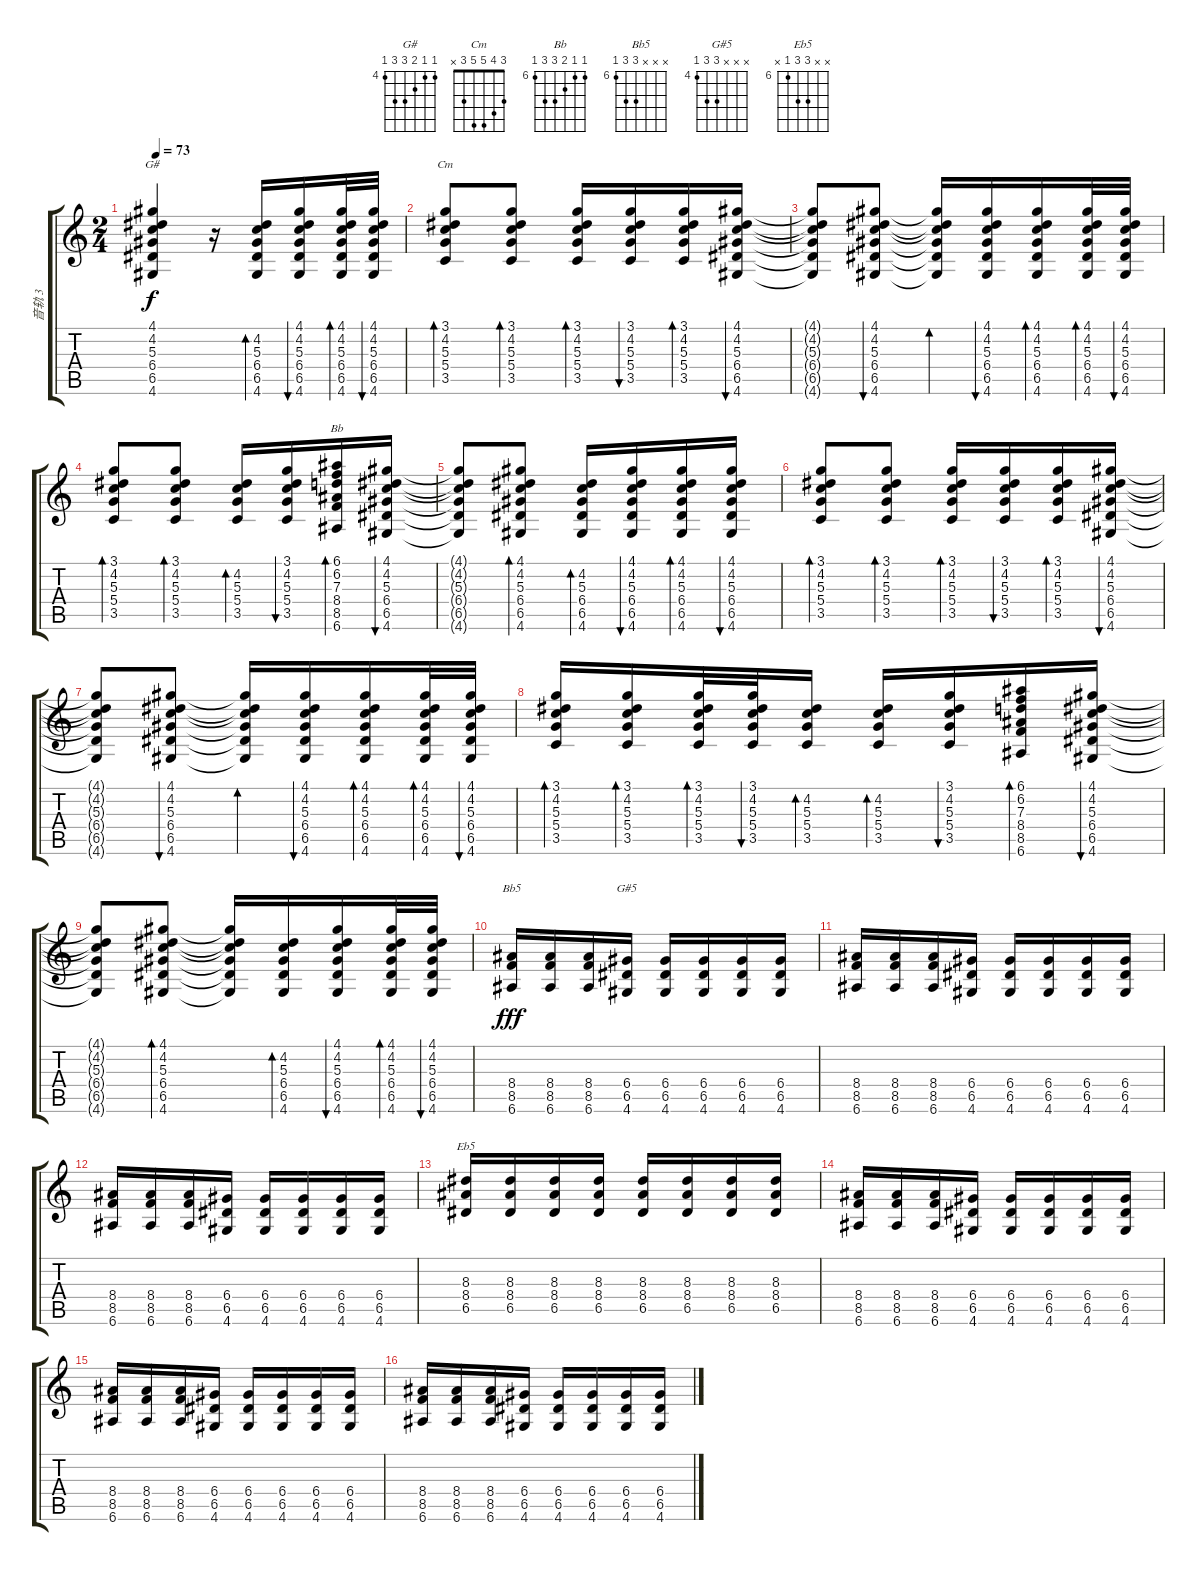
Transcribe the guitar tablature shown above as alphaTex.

\track ("音轨 3" "音轨 3") {instrument electricguitarclean}
\staff {score tabs}
\tuning (E4 B3 G3 D3 A2 E2) {hide}
\chord ("G#" 4 4 5 6 6 4) {firstfret 4}
\chord ("Cm" 3 4 5 5 3 x)
\chord ("Bb" 6 6 7 8 8 6) {firstfret 6}
\chord ("Bb5" x x x 8 8 6) {firstfret 6}
\chord ("G#5" x x x 6 6 4) {firstfret 4}
\chord ("Eb5" x x 8 8 6 x) {firstfret 6}
\ts (2 4)
\tempo 73
\clef g2
\ks c
(4.1{t} 4.2{t} 5.3{t} 6.4{t} 6.5{t} 4.6{t}).4{ch "G#" dy f} r.16 (4.2 5.3 6.4 6.5 4.6).16{bd 30} (4.1 4.2 5.3 6.4 6.5 4.6).16{bu 30} (4.1 4.2 5.3 6.4 6.5 4.6).32{bd 30} (4.1 4.2 5.3 6.4 6.5 4.6).32{bu 30} |
(3.1 4.2 5.3 5.4 3.5).8{bd 30 ch "Cm"} (3.1 4.2 5.3 5.4 3.5).8{bd 30} (3.1 4.2 5.3 5.4 3.5).16{bd 30} (3.1 4.2 5.3 5.4 3.5).16{bu 30} (3.1 4.2 5.3 5.4 3.5).16{bd 30} (4.1 4.2 5.3 6.4 6.5 4.6).16{bu 30} |
(4.1{t} 4.2{t} 5.3{t} 6.4{t} 6.5{t} 4.6{t}).8 (4.1 4.2 5.3 6.4 6.5 4.6).8{bu 30} (4.1{t} 4.2{t} 5.3{t} 6.4{t} 6.5{t} 4.6{t}).16{bd 30} (4.1 4.2 5.3 6.4 6.5 4.6).16{bu 30} (4.1 4.2 5.3 6.4 6.5 4.6).16{bd 30} (4.1 4.2 5.3 6.4 6.5 4.6).32{bd 30} (4.1 4.2 5.3 6.4 6.5 4.6).32{bu 30} |
(3.1 4.2 5.3 5.4 3.5).8{bd 60} (3.1 4.2 5.3 5.4 3.5).8{bd 30} (4.2 5.3 5.4 3.5).16{bd 30} (3.1 4.2 5.3 5.4 3.5).16{bu 30} (6.1 6.2 7.3 8.4 8.5 6.6).16{bd 30 ch "Bb"} (4.1 4.2 5.3 6.4 6.5 4.6).16{bu 30} |
(4.1{t} 4.2{t} 5.3{t} 6.4{t} 6.5{t} 4.6{t}).8 (4.1 4.2 5.3 6.4 6.5 4.6).8{bd 30} (4.2 5.3 6.4 6.5 4.6).16{bd 30} (4.1 4.2 5.3 6.4 6.5 4.6).16{bu 30} (4.1 4.2 5.3 6.4 6.5 4.6).16{bd 30} (4.1 4.2 5.3 6.4 6.5 4.6).16{bu 30} |
(3.1 4.2 5.3 5.4 3.5).8{bd 30} (3.1 4.2 5.3 5.4 3.5).8{bd 30} (3.1 4.2 5.3 5.4 3.5).16{bd 30} (3.1 4.2 5.3 5.4 3.5).16{bu 30} (3.1 4.2 5.3 5.4 3.5).16{bd 30} (4.1 4.2 5.3 6.4 6.5 4.6).16{bu 30} |
(4.1{t} 4.2{t} 5.3{t} 6.4{t} 6.5{t} 4.6{t}).8 (4.1 4.2 5.3 6.4 6.5 4.6).8{bu 30} (4.1{t} 4.2{t} 5.3{t} 6.4{t} 6.5{t} 4.6{t}).16{bd 30} (4.1 4.2 5.3 6.4 6.5 4.6).16{bu 30} (4.1 4.2 5.3 6.4 6.5 4.6).16{bd 30} (4.1 4.2 5.3 6.4 6.5 4.6).32{bd 30} (4.1 4.2 5.3 6.4 6.5 4.6).32{bu 30} |
(3.1 4.2 5.3 5.4 3.5).16{bd 60} (3.1 4.2 5.3 5.4 3.5).16{bd 30} (3.1 4.2 5.3 5.4 3.5).32{bd 30} (3.1 4.2 5.3 5.4 3.5).32{bu 30} (4.2 5.3 5.4 3.5).16{bd 30} (4.2 5.3 5.4 3.5).16{bd 30} (3.1 4.2 5.3 5.4 3.5).16{bu 30} (6.1 6.2 7.3 8.4 8.5 6.6).16{bd 30} (4.1 4.2 5.3 6.4 6.5 4.6).16{bu 30} |
(4.1{t} 4.2{t} 5.3{t} 6.4{t} 6.5{t} 4.6{t}).8 (4.1 4.2 5.3 6.4 6.5 4.6).8{bd 30} (4.1{t} 4.2{t} 5.3{t} 6.4{t} 6.5{t} 4.6{t}).16 (4.2 5.3 6.4 6.5 4.6).16{bd 30} (4.1 4.2 5.3 6.4 6.5 4.6).16{bu 30} (4.1 4.2 5.3 6.4 6.5 4.6).32{bd 30} (4.1 4.2 5.3 6.4 6.5 4.6).32{bu 30} |
(8.4 8.5 6.6).16{ch "Bb5" dy fff instrument distortionguitar} (8.4 8.5 6.6).16 (8.4 8.5 6.6).16 (6.4 6.5 4.6).16{ch "G#5"} (6.4 6.5 4.6).16 (6.4 6.5 4.6).16 (6.4 6.5 4.6).16 (6.4 6.5 4.6).16 |
(8.4 8.5 6.6).16 (8.4 8.5 6.6).16 (8.4 8.5 6.6).16 (6.4 6.5 4.6).16 (6.4 6.5 4.6).16 (6.4 6.5 4.6).16 (6.4 6.5 4.6).16 (6.4 6.5 4.6).16 |
(8.4 8.5 6.6).16 (8.4 8.5 6.6).16 (8.4 8.5 6.6).16 (6.4 6.5 4.6).16 (6.4 6.5 4.6).16 (6.4 6.5 4.6).16 (6.4 6.5 4.6).16 (6.4 6.5 4.6).16 |
(8.3 8.4 6.5).16{ch "Eb5"} (8.3 8.4 6.5).16 (8.3 8.4 6.5).16 (8.3 8.4 6.5).16 (8.3 8.4 6.5).16 (8.3 8.4 6.5).16 (8.3 8.4 6.5).16 (8.3 8.4 6.5).16 |
(8.4 8.5 6.6).16 (8.4 8.5 6.6).16 (8.4 8.5 6.6).16 (6.4 6.5 4.6).16 (6.4 6.5 4.6).16 (6.4 6.5 4.6).16 (6.4 6.5 4.6).16 (6.4 6.5 4.6).16 |
(8.4 8.5 6.6).16 (8.4 8.5 6.6).16 (8.4 8.5 6.6).16 (6.4 6.5 4.6).16 (6.4 6.5 4.6).16 (6.4 6.5 4.6).16 (6.4 6.5 4.6).16 (6.4 6.5 4.6).16 |
(8.4 8.5 6.6).16 (8.4 8.5 6.6).16 (8.4 8.5 6.6).16 (6.4 6.5 4.6).16 (6.4 6.5 4.6).16 (6.4 6.5 4.6).16 (6.4 6.5 4.6).16 (6.4 6.5 4.6).16
